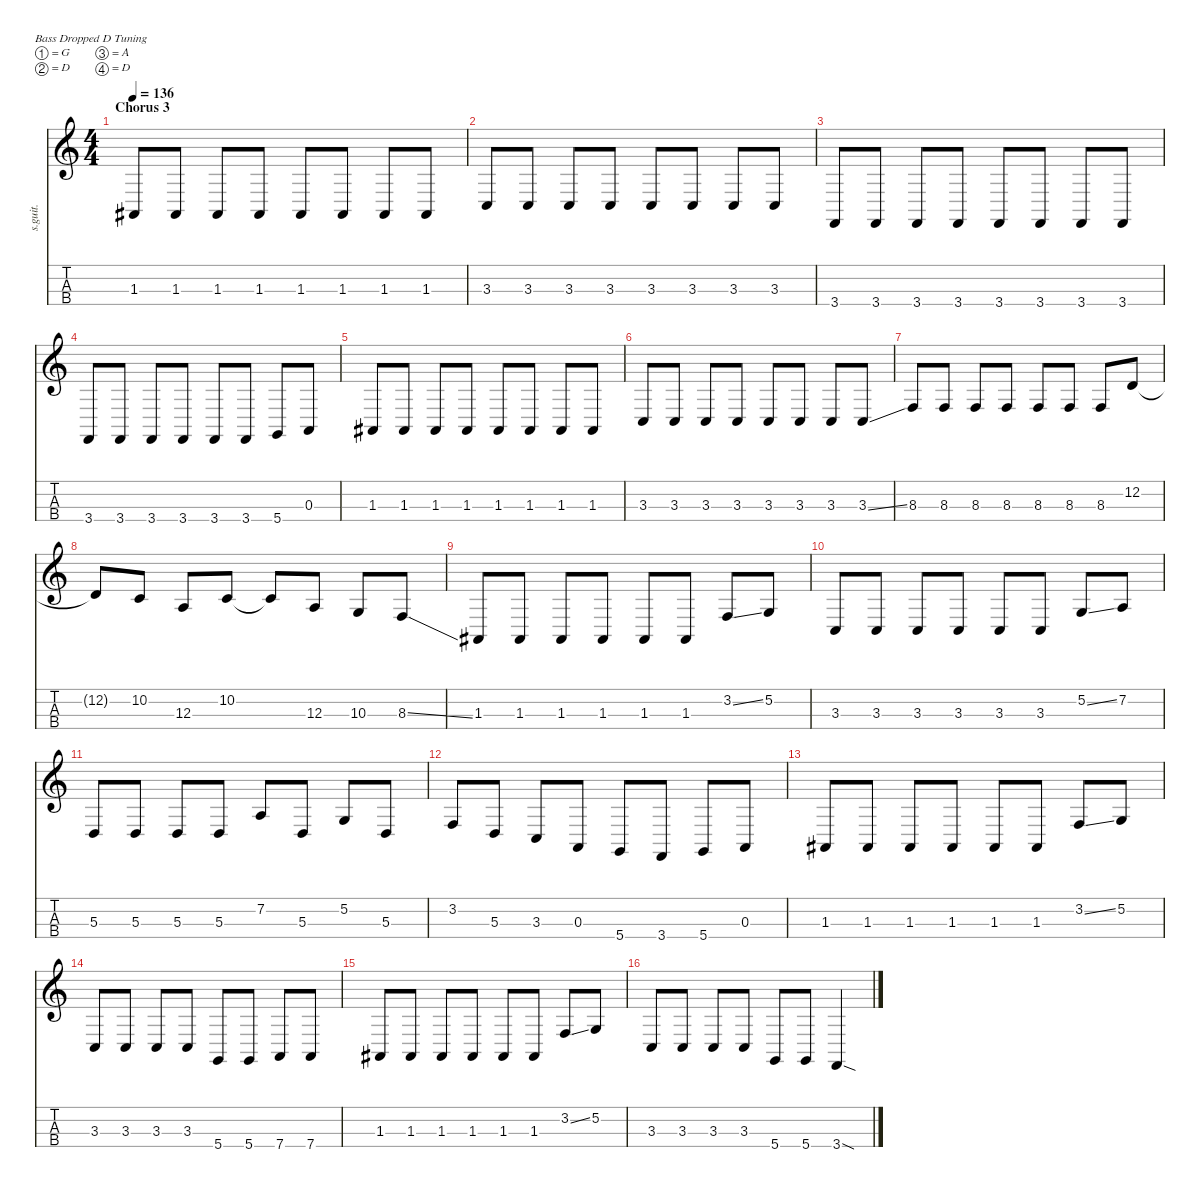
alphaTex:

\defaultSystemsLayout 4
\hideDynamics
\bracketExtendMode nobrackets
\track ("Jeremy Davis" "s.guit.") {instrument electricbasspick}
\staff {score tabs}
\tuning (G2 D2 A1 D1)
\ts (4 4)
\section ("" "Chorus 3")
\tempo 136
\clef g2
\ks c
1.3{acc #}.8{lyrics (0 "") lyrics (1 "") lyrics (2 "") lyrics (3 "") lyrics (4 "") dy f} 1.3{acc #}.8{lyrics (0 "") lyrics (1 "") lyrics (2 "") lyrics (3 "") lyrics (4 "")} 1.3{acc #}.8{lyrics (0 "") lyrics (1 "") lyrics (2 "") lyrics (3 "") lyrics (4 "")} 1.3{acc #}.8{lyrics (0 "") lyrics (1 "") lyrics (2 "") lyrics (3 "") lyrics (4 "")} 1.3{acc #}.8{lyrics (0 "") lyrics (1 "") lyrics (2 "") lyrics (3 "") lyrics (4 "")} 1.3{acc #}.8{lyrics (0 "") lyrics (1 "") lyrics (2 "") lyrics (3 "") lyrics (4 "")} 1.3{acc #}.8{lyrics (0 "") lyrics (1 "") lyrics (2 "") lyrics (3 "") lyrics (4 "")} 1.3{acc #}.8{lyrics (0 "") lyrics (1 "") lyrics (2 "") lyrics (3 "") lyrics (4 "")} |
3.3.8{lyrics (0 "") lyrics (1 "") lyrics (2 "") lyrics (3 "") lyrics (4 "")} 3.3.8{lyrics (0 "") lyrics (1 "") lyrics (2 "") lyrics (3 "") lyrics (4 "")} 3.3.8{lyrics (0 "") lyrics (1 "") lyrics (2 "") lyrics (3 "") lyrics (4 "")} 3.3.8{lyrics (0 "") lyrics (1 "") lyrics (2 "") lyrics (3 "") lyrics (4 "")} 3.3.8{lyrics (0 "") lyrics (1 "") lyrics (2 "") lyrics (3 "") lyrics (4 "")} 3.3.8{lyrics (0 "") lyrics (1 "") lyrics (2 "") lyrics (3 "") lyrics (4 "")} 3.3.8{lyrics (0 "") lyrics (1 "") lyrics (2 "") lyrics (3 "") lyrics (4 "")} 3.3.8{lyrics (0 "") lyrics (1 "") lyrics (2 "") lyrics (3 "") lyrics (4 "")} |
3.4.8{lyrics (0 "") lyrics (1 "") lyrics (2 "") lyrics (3 "") lyrics (4 "")} 3.4.8{lyrics (0 "") lyrics (1 "") lyrics (2 "") lyrics (3 "") lyrics (4 "")} 3.4.8{lyrics (0 "") lyrics (1 "") lyrics (2 "") lyrics (3 "") lyrics (4 "")} 3.4.8{lyrics (0 "") lyrics (1 "") lyrics (2 "") lyrics (3 "") lyrics (4 "")} 3.4.8{lyrics (0 "") lyrics (1 "") lyrics (2 "") lyrics (3 "") lyrics (4 "")} 3.4.8{lyrics (0 "") lyrics (1 "") lyrics (2 "") lyrics (3 "") lyrics (4 "")} 3.4.8{lyrics (0 "") lyrics (1 "") lyrics (2 "") lyrics (3 "") lyrics (4 "")} 3.4.8{lyrics (0 "") lyrics (1 "") lyrics (2 "") lyrics (3 "") lyrics (4 "")} |
3.4.8{lyrics (0 "") lyrics (1 "") lyrics (2 "") lyrics (3 "") lyrics (4 "")} 3.4.8{lyrics (0 "") lyrics (1 "") lyrics (2 "") lyrics (3 "") lyrics (4 "")} 3.4.8{lyrics (0 "") lyrics (1 "") lyrics (2 "") lyrics (3 "") lyrics (4 "")} 3.4.8{lyrics (0 "") lyrics (1 "") lyrics (2 "") lyrics (3 "") lyrics (4 "")} 3.4.8{lyrics (0 "") lyrics (1 "") lyrics (2 "") lyrics (3 "") lyrics (4 "")} 3.4.8{lyrics (0 "") lyrics (1 "") lyrics (2 "") lyrics (3 "") lyrics (4 "")} 5.4.8{lyrics (0 "") lyrics (1 "") lyrics (2 "") lyrics (3 "") lyrics (4 "")} 0.3.8{lyrics (0 "") lyrics (1 "") lyrics (2 "") lyrics (3 "") lyrics (4 "")} |
1.3{acc #}.8{lyrics (0 "") lyrics (1 "") lyrics (2 "") lyrics (3 "") lyrics (4 "")} 1.3{acc #}.8{lyrics (0 "") lyrics (1 "") lyrics (2 "") lyrics (3 "") lyrics (4 "")} 1.3{acc #}.8{lyrics (0 "") lyrics (1 "") lyrics (2 "") lyrics (3 "") lyrics (4 "")} 1.3{acc #}.8{lyrics (0 "") lyrics (1 "") lyrics (2 "") lyrics (3 "") lyrics (4 "")} 1.3{acc #}.8{lyrics (0 "") lyrics (1 "") lyrics (2 "") lyrics (3 "") lyrics (4 "")} 1.3{acc #}.8{lyrics (0 "") lyrics (1 "") lyrics (2 "") lyrics (3 "") lyrics (4 "")} 1.3{acc #}.8{lyrics (0 "") lyrics (1 "") lyrics (2 "") lyrics (3 "") lyrics (4 "")} 1.3{acc #}.8{lyrics (0 "") lyrics (1 "") lyrics (2 "") lyrics (3 "") lyrics (4 "")} |
3.3.8{lyrics (0 "") lyrics (1 "") lyrics (2 "") lyrics (3 "") lyrics (4 "")} 3.3.8{lyrics (0 "") lyrics (1 "") lyrics (2 "") lyrics (3 "") lyrics (4 "")} 3.3.8{lyrics (0 "") lyrics (1 "") lyrics (2 "") lyrics (3 "") lyrics (4 "")} 3.3.8{lyrics (0 "") lyrics (1 "") lyrics (2 "") lyrics (3 "") lyrics (4 "")} 3.3.8{lyrics (0 "") lyrics (1 "") lyrics (2 "") lyrics (3 "") lyrics (4 "")} 3.3.8{lyrics (0 "") lyrics (1 "") lyrics (2 "") lyrics (3 "") lyrics (4 "")} 3.3.8{lyrics (0 "") lyrics (1 "") lyrics (2 "") lyrics (3 "") lyrics (4 "")} 3.3{ss}.8{lyrics (0 "") lyrics (1 "") lyrics (2 "") lyrics (3 "") lyrics (4 "")} |
8.3.8{lyrics (0 "") lyrics (1 "") lyrics (2 "") lyrics (3 "") lyrics (4 "")} 8.3.8{lyrics (0 "") lyrics (1 "") lyrics (2 "") lyrics (3 "") lyrics (4 "")} 8.3.8{lyrics (0 "") lyrics (1 "") lyrics (2 "") lyrics (3 "") lyrics (4 "")} 8.3.8{lyrics (0 "") lyrics (1 "") lyrics (2 "") lyrics (3 "") lyrics (4 "")} 8.3.8{lyrics (0 "") lyrics (1 "") lyrics (2 "") lyrics (3 "") lyrics (4 "")} 8.3.8{lyrics (0 "") lyrics (1 "") lyrics (2 "") lyrics (3 "") lyrics (4 "")} 8.3.8{lyrics (0 "") lyrics (1 "") lyrics (2 "") lyrics (3 "") lyrics (4 "")} 12.2.8{lyrics (0 "") lyrics (1 "") lyrics (2 "") lyrics (3 "") lyrics (4 "")} |
12.2{t}.8{lyrics (0 "") lyrics (1 "") lyrics (2 "") lyrics (3 "") lyrics (4 "")} 10.2.8{lyrics (0 "") lyrics (1 "") lyrics (2 "") lyrics (3 "") lyrics (4 "")} 12.3.8{lyrics (0 "") lyrics (1 "") lyrics (2 "") lyrics (3 "") lyrics (4 "")} 10.2.8{lyrics (0 "") lyrics (1 "") lyrics (2 "") lyrics (3 "") lyrics (4 "")} 10.2{t}.8{lyrics (0 "") lyrics (1 "") lyrics (2 "") lyrics (3 "") lyrics (4 "")} 12.3.8{lyrics (0 "") lyrics (1 "") lyrics (2 "") lyrics (3 "") lyrics (4 "")} 10.3.8{lyrics (0 "") lyrics (1 "") lyrics (2 "") lyrics (3 "") lyrics (4 "")} 8.3{ss}.8{lyrics (0 "") lyrics (1 "") lyrics (2 "") lyrics (3 "") lyrics (4 "")} |
1.3{acc #}.8{lyrics (0 "") lyrics (1 "") lyrics (2 "") lyrics (3 "") lyrics (4 "")} 1.3{acc #}.8{lyrics (0 "") lyrics (1 "") lyrics (2 "") lyrics (3 "") lyrics (4 "")} 1.3{acc #}.8{lyrics (0 "") lyrics (1 "") lyrics (2 "") lyrics (3 "") lyrics (4 "")} 1.3{acc #}.8{lyrics (0 "") lyrics (1 "") lyrics (2 "") lyrics (3 "") lyrics (4 "")} 1.3{acc #}.8{lyrics (0 "") lyrics (1 "") lyrics (2 "") lyrics (3 "") lyrics (4 "")} 1.3{acc #}.8{lyrics (0 "") lyrics (1 "") lyrics (2 "") lyrics (3 "") lyrics (4 "")} 3.2{ss}.8{lyrics (0 "") lyrics (1 "") lyrics (2 "") lyrics (3 "") lyrics (4 "")} 5.2.8{lyrics (0 "") lyrics (1 "") lyrics (2 "") lyrics (3 "") lyrics (4 "")} |
3.3.8{lyrics (0 "") lyrics (1 "") lyrics (2 "") lyrics (3 "") lyrics (4 "")} 3.3.8{lyrics (0 "") lyrics (1 "") lyrics (2 "") lyrics (3 "") lyrics (4 "")} 3.3.8{lyrics (0 "") lyrics (1 "") lyrics (2 "") lyrics (3 "") lyrics (4 "")} 3.3.8{lyrics (0 "") lyrics (1 "") lyrics (2 "") lyrics (3 "") lyrics (4 "")} 3.3.8{lyrics (0 "") lyrics (1 "") lyrics (2 "") lyrics (3 "") lyrics (4 "")} 3.3.8{lyrics (0 "") lyrics (1 "") lyrics (2 "") lyrics (3 "") lyrics (4 "")} 5.2{ss}.8{lyrics (0 "") lyrics (1 "") lyrics (2 "") lyrics (3 "") lyrics (4 "")} 7.2.8{lyrics (0 "") lyrics (1 "") lyrics (2 "") lyrics (3 "") lyrics (4 "")} |
5.3.8{lyrics (0 "") lyrics (1 "") lyrics (2 "") lyrics (3 "") lyrics (4 "")} 5.3.8{lyrics (0 "") lyrics (1 "") lyrics (2 "") lyrics (3 "") lyrics (4 "")} 5.3.8{lyrics (0 "") lyrics (1 "") lyrics (2 "") lyrics (3 "") lyrics (4 "")} 5.3.8{lyrics (0 "") lyrics (1 "") lyrics (2 "") lyrics (3 "") lyrics (4 "")} 7.2.8{lyrics (0 "") lyrics (1 "") lyrics (2 "") lyrics (3 "") lyrics (4 "")} 5.3.8{lyrics (0 "") lyrics (1 "") lyrics (2 "") lyrics (3 "") lyrics (4 "")} 5.2.8{lyrics (0 "") lyrics (1 "") lyrics (2 "") lyrics (3 "") lyrics (4 "")} 5.3.8{lyrics (0 "") lyrics (1 "") lyrics (2 "") lyrics (3 "") lyrics (4 "")} |
3.2.8{lyrics (0 "") lyrics (1 "") lyrics (2 "") lyrics (3 "") lyrics (4 "")} 5.3.8{lyrics (0 "") lyrics (1 "") lyrics (2 "") lyrics (3 "") lyrics (4 "")} 3.3.8{lyrics (0 "") lyrics (1 "") lyrics (2 "") lyrics (3 "") lyrics (4 "")} 0.3.8{lyrics (0 "") lyrics (1 "") lyrics (2 "") lyrics (3 "") lyrics (4 "")} 5.4.8{lyrics (0 "") lyrics (1 "") lyrics (2 "") lyrics (3 "") lyrics (4 "")} 3.4.8{lyrics (0 "") lyrics (1 "") lyrics (2 "") lyrics (3 "") lyrics (4 "")} 5.4.8{lyrics (0 "") lyrics (1 "") lyrics (2 "") lyrics (3 "") lyrics (4 "")} 0.3.8{lyrics (0 "") lyrics (1 "") lyrics (2 "") lyrics (3 "") lyrics (4 "")} |
1.3{acc #}.8{lyrics (0 "") lyrics (1 "") lyrics (2 "") lyrics (3 "") lyrics (4 "")} 1.3{acc #}.8{lyrics (0 "") lyrics (1 "") lyrics (2 "") lyrics (3 "") lyrics (4 "")} 1.3{acc #}.8{lyrics (0 "") lyrics (1 "") lyrics (2 "") lyrics (3 "") lyrics (4 "")} 1.3{acc #}.8{lyrics (0 "") lyrics (1 "") lyrics (2 "") lyrics (3 "") lyrics (4 "")} 1.3{acc #}.8{lyrics (0 "") lyrics (1 "") lyrics (2 "") lyrics (3 "") lyrics (4 "")} 1.3{acc #}.8{lyrics (0 "") lyrics (1 "") lyrics (2 "") lyrics (3 "") lyrics (4 "")} 3.2{ss}.8{lyrics (0 "") lyrics (1 "") lyrics (2 "") lyrics (3 "") lyrics (4 "")} 5.2.8{lyrics (0 "") lyrics (1 "") lyrics (2 "") lyrics (3 "") lyrics (4 "")} |
3.3.8{lyrics (0 "") lyrics (1 "") lyrics (2 "") lyrics (3 "") lyrics (4 "")} 3.3.8{lyrics (0 "") lyrics (1 "") lyrics (2 "") lyrics (3 "") lyrics (4 "")} 3.3.8{lyrics (0 "") lyrics (1 "") lyrics (2 "") lyrics (3 "") lyrics (4 "")} 3.3.8{lyrics (0 "") lyrics (1 "") lyrics (2 "") lyrics (3 "") lyrics (4 "")} 5.4.8{lyrics (0 "") lyrics (1 "") lyrics (2 "") lyrics (3 "") lyrics (4 "")} 5.4.8{lyrics (0 "") lyrics (1 "") lyrics (2 "") lyrics (3 "") lyrics (4 "")} 7.4.8{lyrics (0 "") lyrics (1 "") lyrics (2 "") lyrics (3 "") lyrics (4 "")} 7.4.8{lyrics (0 "") lyrics (1 "") lyrics (2 "") lyrics (3 "") lyrics (4 "")} |
1.3{acc #}.8{lyrics (0 "") lyrics (1 "") lyrics (2 "") lyrics (3 "") lyrics (4 "")} 1.3{acc #}.8{lyrics (0 "") lyrics (1 "") lyrics (2 "") lyrics (3 "") lyrics (4 "")} 1.3{acc #}.8{lyrics (0 "") lyrics (1 "") lyrics (2 "") lyrics (3 "") lyrics (4 "")} 1.3{acc #}.8{lyrics (0 "") lyrics (1 "") lyrics (2 "") lyrics (3 "") lyrics (4 "")} 1.3{acc #}.8{lyrics (0 "") lyrics (1 "") lyrics (2 "") lyrics (3 "") lyrics (4 "")} 1.3{acc #}.8{lyrics (0 "") lyrics (1 "") lyrics (2 "") lyrics (3 "") lyrics (4 "")} 3.2{ss}.8{lyrics (0 "") lyrics (1 "") lyrics (2 "") lyrics (3 "") lyrics (4 "")} 5.2.8{lyrics (0 "") lyrics (1 "") lyrics (2 "") lyrics (3 "") lyrics (4 "")} |
3.3.8{lyrics (0 "") lyrics (1 "") lyrics (2 "") lyrics (3 "") lyrics (4 "")} 3.3.8{lyrics (0 "") lyrics (1 "") lyrics (2 "") lyrics (3 "") lyrics (4 "")} 3.3.8{lyrics (0 "") lyrics (1 "") lyrics (2 "") lyrics (3 "") lyrics (4 "")} 3.3.8{lyrics (0 "") lyrics (1 "") lyrics (2 "") lyrics (3 "") lyrics (4 "")} 5.4.8{lyrics (0 "") lyrics (1 "") lyrics (2 "") lyrics (3 "") lyrics (4 "")} 5.4.8{lyrics (0 "") lyrics (1 "") lyrics (2 "") lyrics (3 "") lyrics (4 "")} 3.4{sod}.4{lyrics (0 "") lyrics (1 "") lyrics (2 "") lyrics (3 "") lyrics (4 "")}
